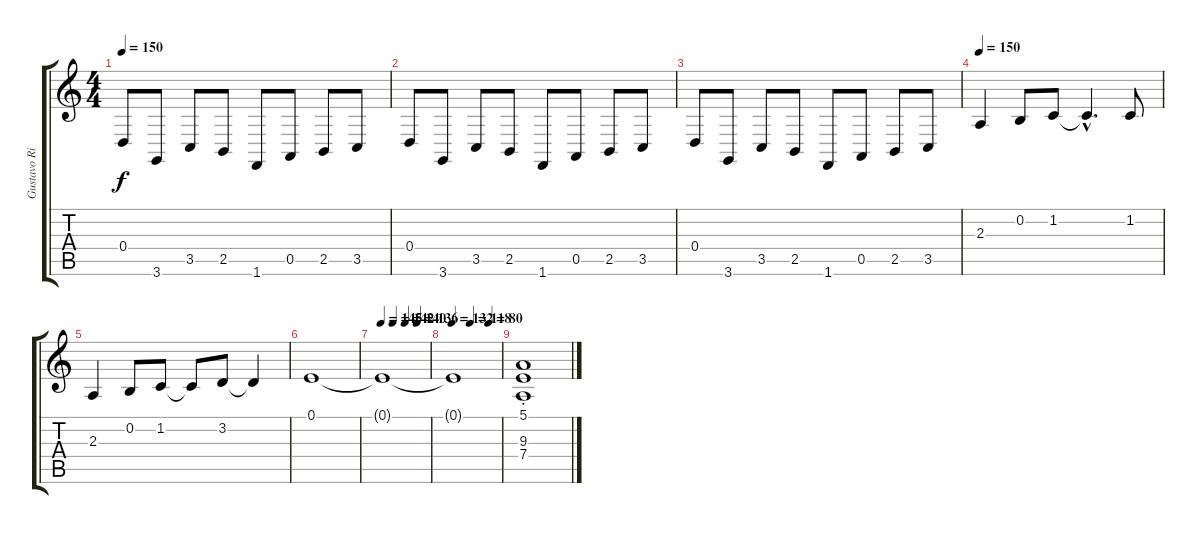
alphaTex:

\track ("Gustavo Right" "Gustavo Ri") {instrument lead3calliope}
\staff {score tabs}
\tuning (E4 B3 G3 D3 A2 E2) {hide}
\ts (4 4)
\tempo 150
\clef g2
\ks c
0.4.8{dy f} 3.6.8 3.5.8 2.5.8 1.6.8 0.5.8 2.5.8 3.5.8 |
0.4.8 3.6.8 3.5.8 2.5.8 1.6.8 0.5.8 2.5.8 3.5.8 |
0.4.8 3.6.8 3.5.8 2.5.8 1.6.8 0.5.8 2.5.8 3.5.8 |
\tempo 150
2.3.4 0.2.8 1.2.8 1.2{hac t}.4{d} 1.2.8 |
2.3.4 0.2.8 1.2.8 1.2{t}.8 3.2.8 3.2{t}.4 |
0.1.1{volume 8} |
\tempo 145
\tempo (142 0.25)
\tempo (140 0.5)
\tempo (136 0.75)
0.1{t}.1{volume 6} |
\tempo 132
\tempo (118 0.375)
\tempo (80 0.75)
0.1{t}.1{volume 4} |
(5.1{st} 9.3{st} 7.4{st}).1
